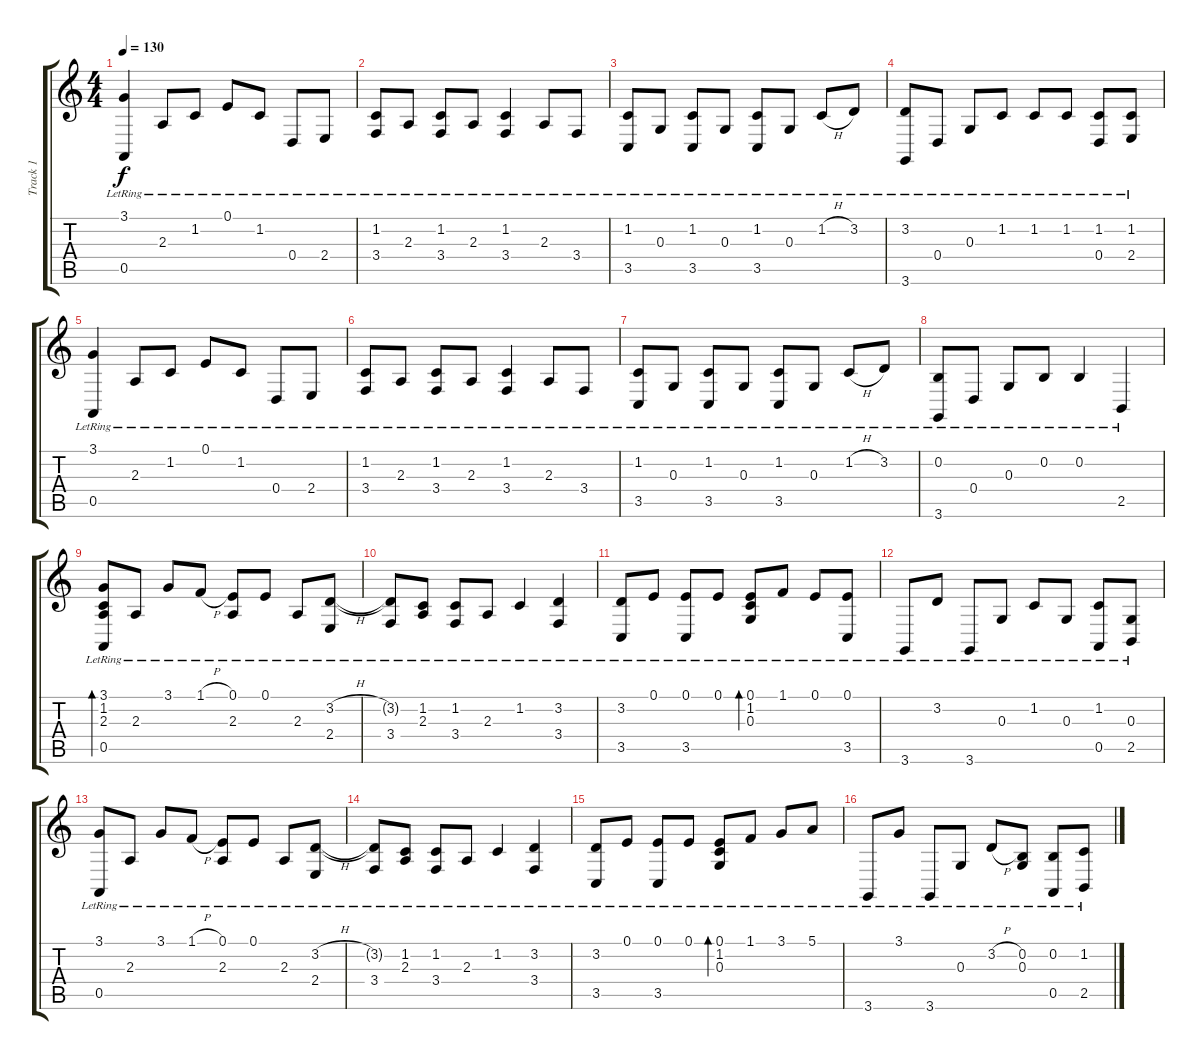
\track ("Track 1" "Track 1") {instrument acousticgrandpiano}
\staff {score tabs}
\tuning (E4 B3 G3 D3 A2 E2) {hide}
\ts (4 4)
\tempo 130
\clef g2
\ks c
(3.1{lr} 0.5{lr}).4{dy f} 2.3{lr}.8 1.2{lr}.8 0.1{lr}.8 1.2{lr}.8 0.4{lr}.8 2.4{lr}.8 |
(1.2{lr} 3.4{lr}).8 2.3{lr}.8 (1.2{lr} 3.4{lr}).8 2.3{lr}.8 (1.2{lr} 3.4{lr}).4 2.3{lr}.8 3.4{lr}.8 |
(1.2{lr} 3.5{lr}).8 0.3{lr}.8 (1.2{lr} 3.5{lr}).8 0.3{lr}.8 (1.2{lr} 3.5{lr}).8 0.3{lr}.8 1.2{h lr}.8 3.2{lr}.8 |
(3.2{lr} 3.6{lr}).8 0.4{lr}.8 0.3{lr}.8 1.2{lr}.8 1.2{lr}.8 1.2{lr}.8 (1.2{lr} 0.4{lr}).8 (1.2{lr} 2.4{lr}).8 |
(3.1{lr} 0.5{lr}).4 2.3{lr}.8 1.2{lr}.8 0.1{lr}.8 1.2{lr}.8 0.4{lr}.8 2.4{lr}.8 |
(1.2{lr} 3.4{lr}).8 2.3{lr}.8 (1.2{lr} 3.4{lr}).8 2.3{lr}.8 (1.2{lr} 3.4{lr}).4 2.3{lr}.8 3.4{lr}.8 |
(1.2{lr} 3.5{lr}).8 0.3{lr}.8 (1.2{lr} 3.5{lr}).8 0.3{lr}.8 (1.2{lr} 3.5{lr}).8 0.3{lr}.8 1.2{h lr}.8 3.2{lr}.8 |
(0.2{lr} 3.6{lr}).8 0.4{lr}.8 0.3{lr}.8 0.2{lr}.8 0.2{lr}.4 2.5{lr}.4 |
(3.1{lr} 1.2{lr} 2.3{lr} 0.5{lr}).8{bd 60} 2.3{lr}.8 3.1{lr}.8 1.1{h lr}.8 (0.1{lr} 2.3{lr}).8 0.1{lr}.8 2.3{lr}.8 (3.2{h lr} 2.4{lr}).8 |
(3.2{t} 3.4{lr}).8 (1.2{lr} 2.3{lr}).8 (1.2{lr} 3.4{lr}).8 2.3{lr}.8 1.2{lr}.4 (3.2{lr} 3.4{lr}).4 |
(3.2{lr} 3.5{lr}).8 0.1{lr}.8 (0.1{lr} 3.5{lr}).8 0.1{lr}.8 (0.1{lr} 1.2{lr} 0.3{lr}).8{bd 60} 1.1{lr}.8 0.1{lr}.8 (0.1{lr} 3.5{lr}).8 |
3.6{lr}.8 3.2{lr}.8 3.6{lr}.8 0.3{lr}.8 1.2{lr}.8 0.3{lr}.8 (1.2{lr} 0.5{lr}).8 (0.3{lr} 2.5{lr}).8 |
(3.1{lr} 0.5{lr}).8 2.3{lr}.8 3.1{lr}.8 1.1{h lr}.8 (0.1{lr} 2.3{lr}).8 0.1{lr}.8 2.3{lr}.8 (3.2{h lr} 2.4{lr}).8 |
(3.2{t} 3.4{lr}).8 (1.2{lr} 2.3{lr}).8 (1.2{lr} 3.4{lr}).8 2.3{lr}.8 1.2{lr}.4 (3.2{lr} 3.4{lr}).4 |
(3.2{lr} 3.5{lr}).8 0.1{lr}.8 (0.1{lr} 3.5{lr}).8 0.1{lr}.8 (0.1{lr} 1.2{lr} 0.3{lr}).8{bd 60} 1.1{lr}.8 3.1{lr}.8 5.1{lr}.8 |
3.6{lr}.8 3.1{lr}.8 3.6{lr}.8 0.3{lr}.8 3.2{h lr}.8 (0.2{lr} 0.3{lr}).8 (0.2{lr} 0.5{lr}).8 (1.2{lr} 2.5{lr}).8
